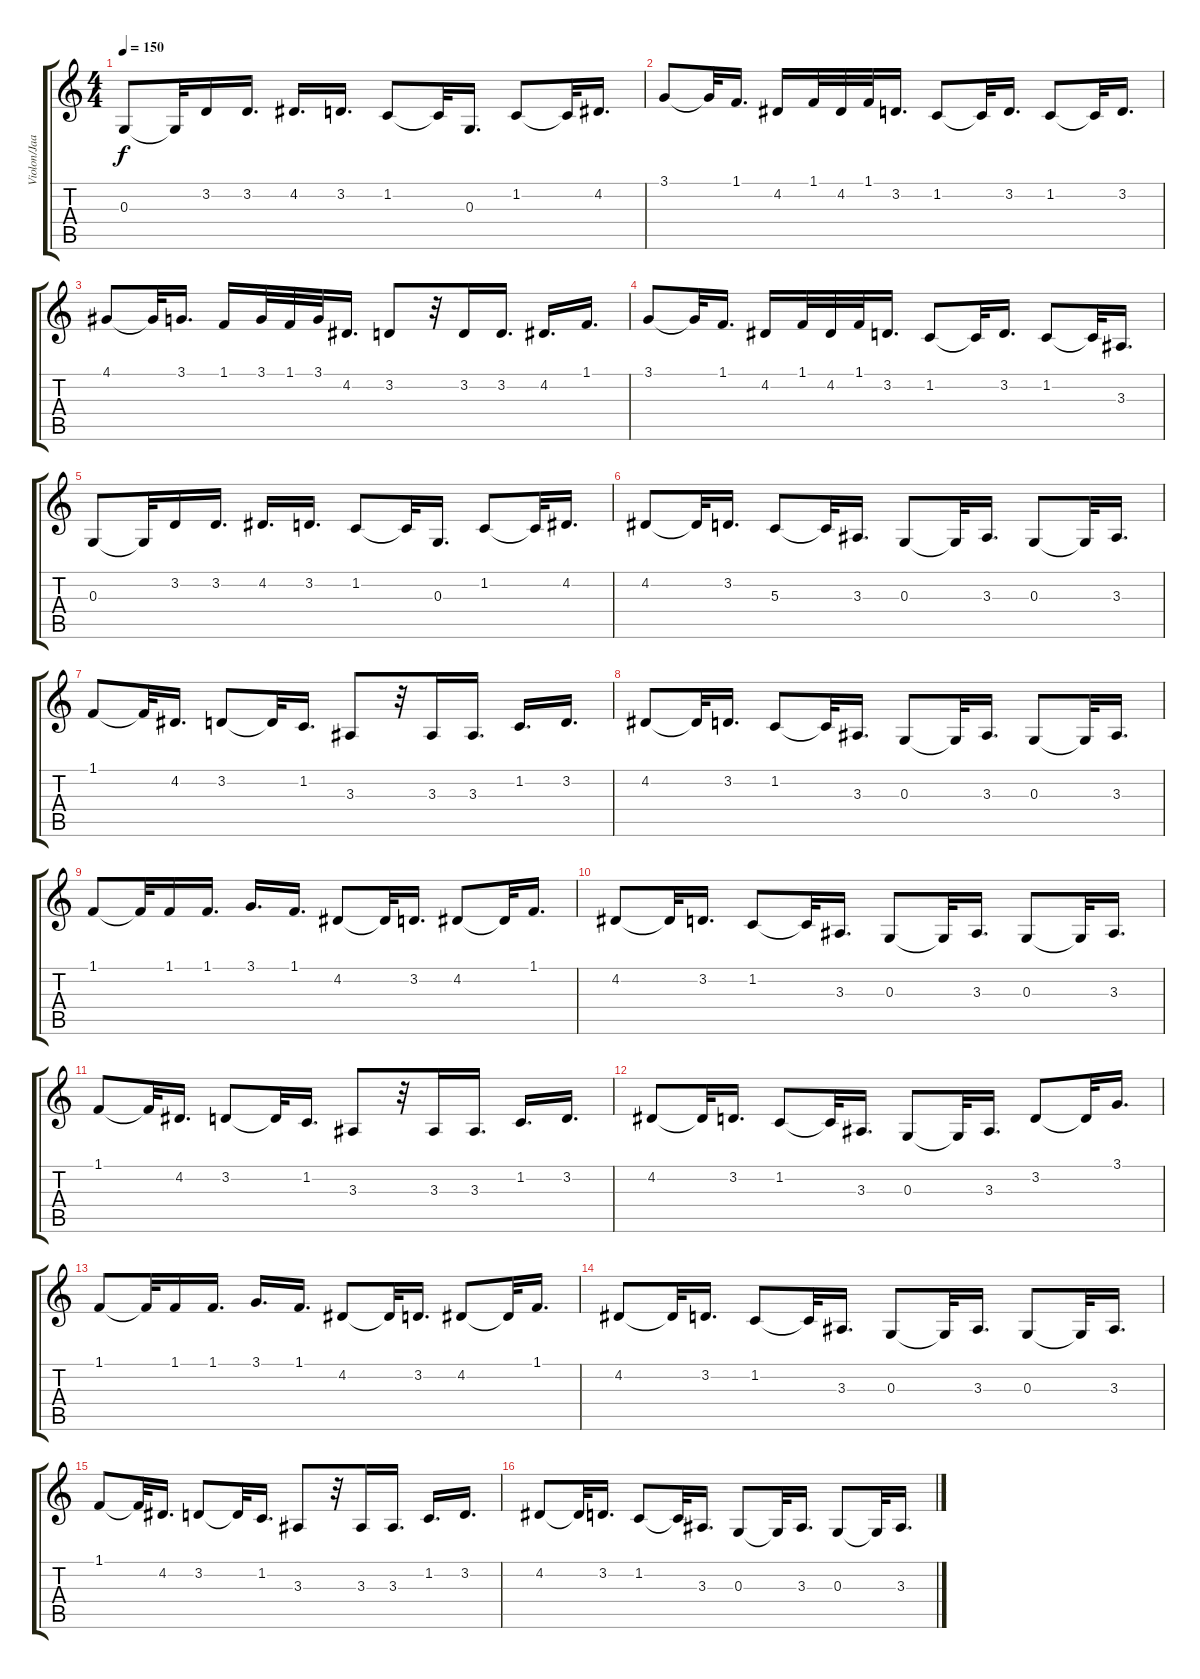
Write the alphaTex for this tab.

\track ("Violon/Jaakko" "Violon/Jaa") {instrument violin}
\staff {score tabs}
\tuning (E4 B3 G3 D3 A2 E2) {hide}
\ts (4 4)
\tempo 150
\clef g2
\ks c
0.3.8{dy f} 0.3{t}.32 3.2.16 3.2.16{d} 4.2.16{d} 3.2.16{d} 1.2.8 1.2{t}.32 0.3.16{d} 1.2.8 1.2{t}.32 4.2.16{d} |
3.1.8 3.1{t}.32 1.1.16{d} 4.2.16 1.1.32 4.2.32 1.1.32 3.2.16{d} 1.2.8 1.2{t}.32 3.2.16{d} 1.2.8 1.2{t}.32 3.2.16{d} |
4.1.8 4.1{t}.32 3.1.16{d} 1.1.16 3.1.32 1.1.32 3.1.32 4.2.16{d} 3.2.8 r.32 3.2.16 3.2.16{d} 4.2.16{d} 1.1.16{d} |
3.1.8 3.1{t}.32 1.1.16{d} 4.2.16 1.1.32 4.2.32 1.1.32 3.2.16{d} 1.2.8 1.2{t}.32 3.2.16{d} 1.2.8 1.2{t}.32 3.3.16{d} |
0.3.8 0.3{t}.32 3.2.16 3.2.16{d} 4.2.16{d} 3.2.16{d} 1.2.8 1.2{t}.32 0.3.16{d} 1.2.8 1.2{t}.32 4.2.16{d} |
4.2.8 4.2{t}.32 3.2.16{d} 5.3.8 5.3{t}.32 3.3.16{d} 0.3.8 0.3{t}.32 3.3.16{d} 0.3.8 0.3{t}.32 3.3.16{d} |
1.1.8 1.1{t}.32 4.2.16{d} 3.2.8 3.2{t}.32 1.2.16{d} 3.3.8 r.32 3.3.16 3.3.16{d} 1.2.16{d} 3.2.16{d} |
4.2.8 4.2{t}.32 3.2.16{d} 1.2.8 1.2{t}.32 3.3.16{d} 0.3.8 0.3{t}.32 3.3.16{d} 0.3.8 0.3{t}.32 3.3.16{d} |
1.1.8 1.1{t}.32 1.1.16 1.1.16{d} 3.1.16{d} 1.1.16{d} 4.2.8 4.2{t}.32 3.2.16{d} 4.2.8 4.2{t}.32 1.1.16{d} |
4.2.8 4.2{t}.32 3.2.16{d} 1.2.8 1.2{t}.32 3.3.16{d} 0.3.8 0.3{t}.32 3.3.16{d} 0.3.8 0.3{t}.32 3.3.16{d} |
1.1.8 1.1{t}.32 4.2.16{d} 3.2.8 3.2{t}.32 1.2.16{d} 3.3.8 r.32 3.3.16 3.3.16{d} 1.2.16{d} 3.2.16{d} |
4.2.8 4.2{t}.32 3.2.16{d} 1.2.8 1.2{t}.32 3.3.16{d} 0.3.8 0.3{t}.32 3.3.16{d} 3.2.8 3.2{t}.32 3.1.16{d} |
1.1.8 1.1{t}.32 1.1.16 1.1.16{d} 3.1.16{d} 1.1.16{d} 4.2.8 4.2{t}.32 3.2.16{d} 4.2.8 4.2{t}.32 1.1.16{d} |
4.2.8 4.2{t}.32 3.2.16{d} 1.2.8 1.2{t}.32 3.3.16{d} 0.3.8 0.3{t}.32 3.3.16{d} 0.3.8 0.3{t}.32 3.3.16{d} |
1.1.8 1.1{t}.32 4.2.16{d} 3.2.8 3.2{t}.32 1.2.16{d} 3.3.8 r.32 3.3.16 3.3.16{d} 1.2.16{d} 3.2.16{d} |
4.2.8 4.2{t}.32 3.2.16{d} 1.2.8 1.2{t}.32 3.3.16{d} 0.3.8 0.3{t}.32 3.3.16{d} 0.3.8 0.3{t}.32 3.3.16{d}
